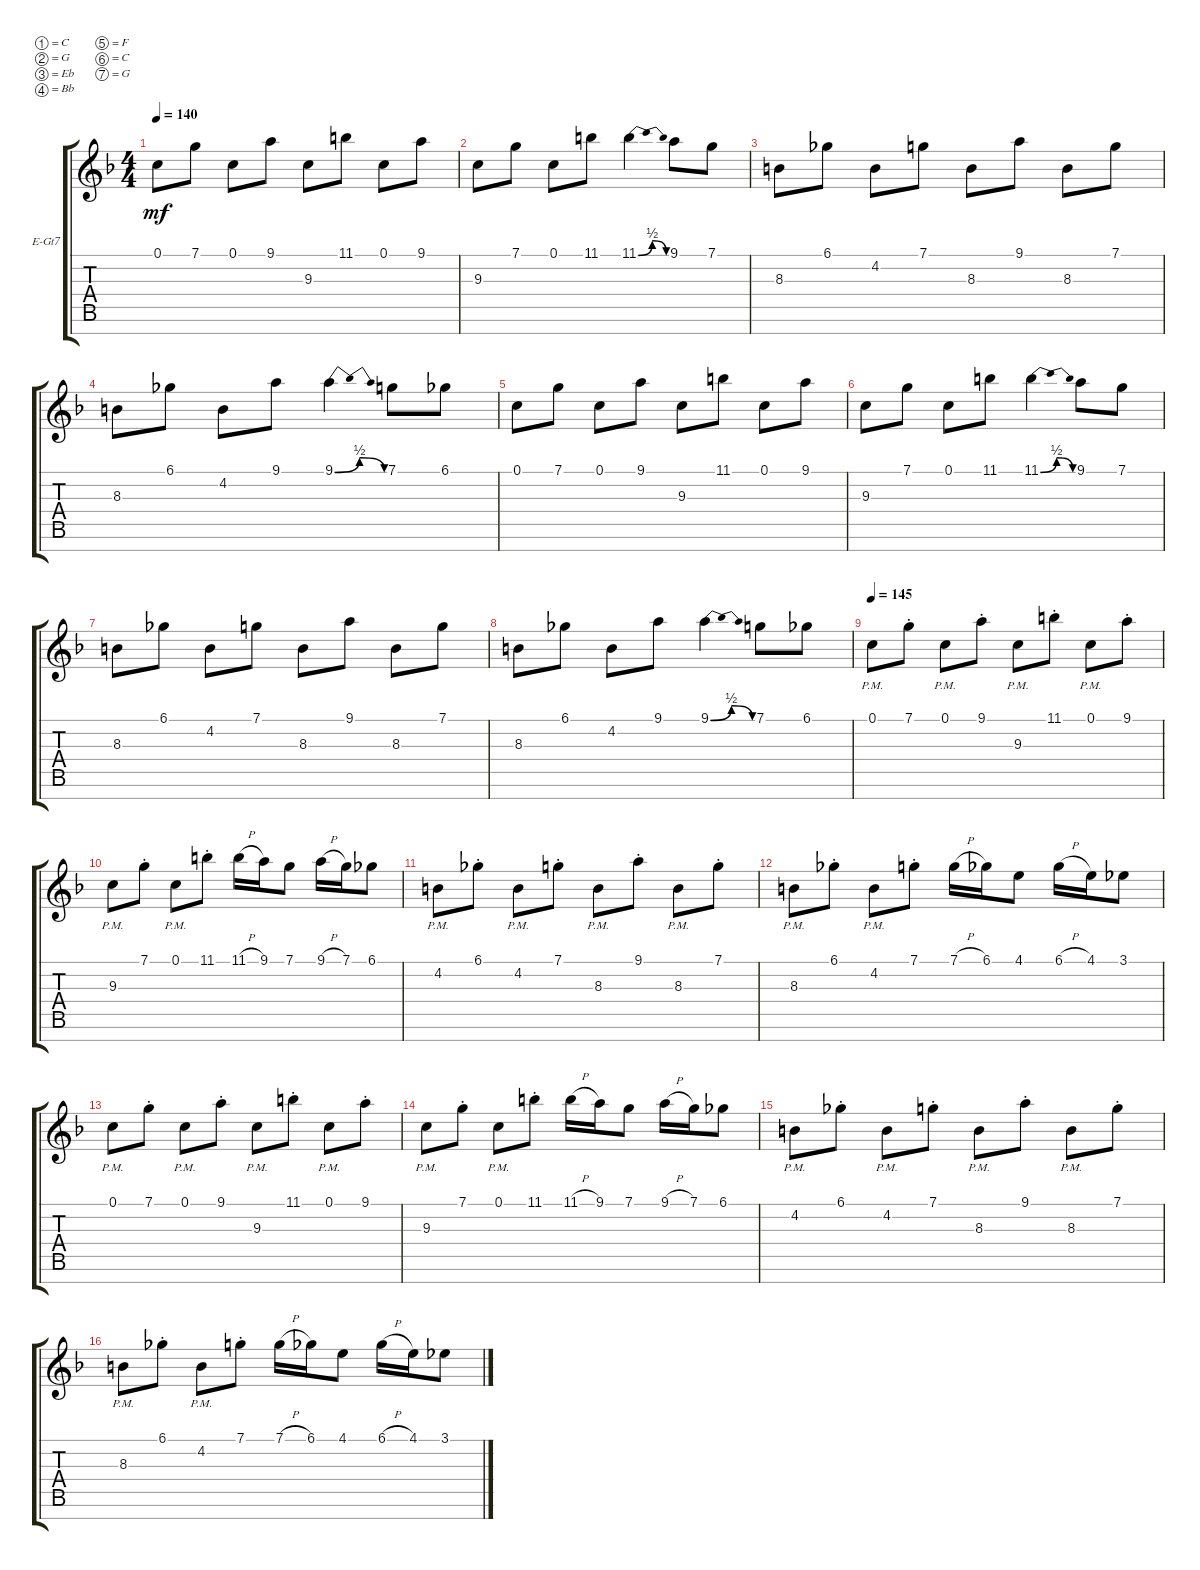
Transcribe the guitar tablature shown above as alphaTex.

\defaultSystemsLayout 4
\bracketExtendMode groupsimilarinstruments
\firstSystemTrackNameOrientation horizontal
\otherSystemsTrackNameOrientation horizontal
\track ("Electric Guitar II" "E-Gt7") {instrument distortionguitar}
\staff {score tabs}
\tuning (C4 G3 Eb3 Bb2 F2 C2 G1)
\ts (4 4)
\tempo 140
\clef g2
\scale
0.333333
\ks f
0.1.8{dy mf} 7.1.8 0.1.8 9.1.8 9.3.8 11.1.8 0.1.8 9.1.8 |
\scale
0.333333 9.3.8 7.1.8 0.1.8 11.1.8 11.1{be (bendrelease 0 0 15.6 2 26.4 2 30 0)}.4 9.1.8 7.1.8 |
\scale
0.333333 8.3.8 6.1.8 4.2.8 7.1.8 8.3.8 9.1.8 8.3.8 7.1.8 |
\scale
0.333333 8.3.8 6.1.8 4.2.8 9.1.8 9.1{be (bendrelease 0 0 12.6 2 22.8 2 30 0)}.4 7.1.8 6.1.8 |
\scale
0.333333 0.1.8 7.1.8 0.1.8 9.1.8 9.3.8 11.1.8 0.1.8 9.1.8 |
\scale
0.333333 9.3.8 7.1.8 0.1.8 11.1.8 11.1{be (bendrelease 0 0 15.6 2 26.4 2 30 0)}.4 9.1.8 7.1.8 |
\scale
0.333333 8.3.8 6.1.8 4.2.8 7.1.8 8.3.8 9.1.8 8.3.8 7.1.8 |
\scale
0.333333 8.3.8 6.1.8 4.2.8 9.1.8 9.1{be (bendrelease 0 0 12.6 2 22.8 2 30 0)}.4 7.1.8 6.1.8 |
\tempo 145
\scale
0.333333 0.1{pm}.8 7.1{st}.8 0.1{pm}.8 9.1{st}.8 9.3{pm}.8 11.1{st}.8 0.1{pm}.8 9.1{st}.8 |
\scale
0.333333 9.3{pm}.8 7.1{st}.8 0.1{pm}.8 11.1{st}.8 11.1{h}.16 9.1.16 7.1.8 9.1{h}.16 7.1.16 6.1.8 |
\scale
0.333333 4.2{pm}.8 6.1{st}.8 4.2{pm}.8 7.1{st}.8 8.3{pm}.8 9.1{st}.8 8.3{pm}.8 7.1{st}.8 |
\scale
0.333333 8.3{pm}.8 6.1{st}.8 4.2{pm}.8 7.1{st}.8 7.1{h}.16 6.1.16 4.1.8 6.1{h}.16 4.1.16 3.1.8 |
\scale
0.333333 0.1{pm}.8 7.1{st}.8 0.1{pm}.8 9.1{st}.8 9.3{pm}.8 11.1{st}.8 0.1{pm}.8 9.1{st}.8 |
\scale
0.333333 9.3{pm}.8 7.1{st}.8 0.1{pm}.8 11.1{st}.8 11.1{h}.16 9.1.16 7.1.8 9.1{h}.16 7.1.16 6.1.8 |
\scale
0.333333 4.2{pm}.8 6.1{st}.8 4.2{pm}.8 7.1{st}.8 8.3{pm}.8 9.1{st}.8 8.3{pm}.8 7.1{st}.8 |
8.3{pm}.8 6.1{st}.8 4.2{pm}.8 7.1{st}.8 7.1{h}.16 6.1.16 4.1.8 6.1{h}.16 4.1.16 3.1.8
